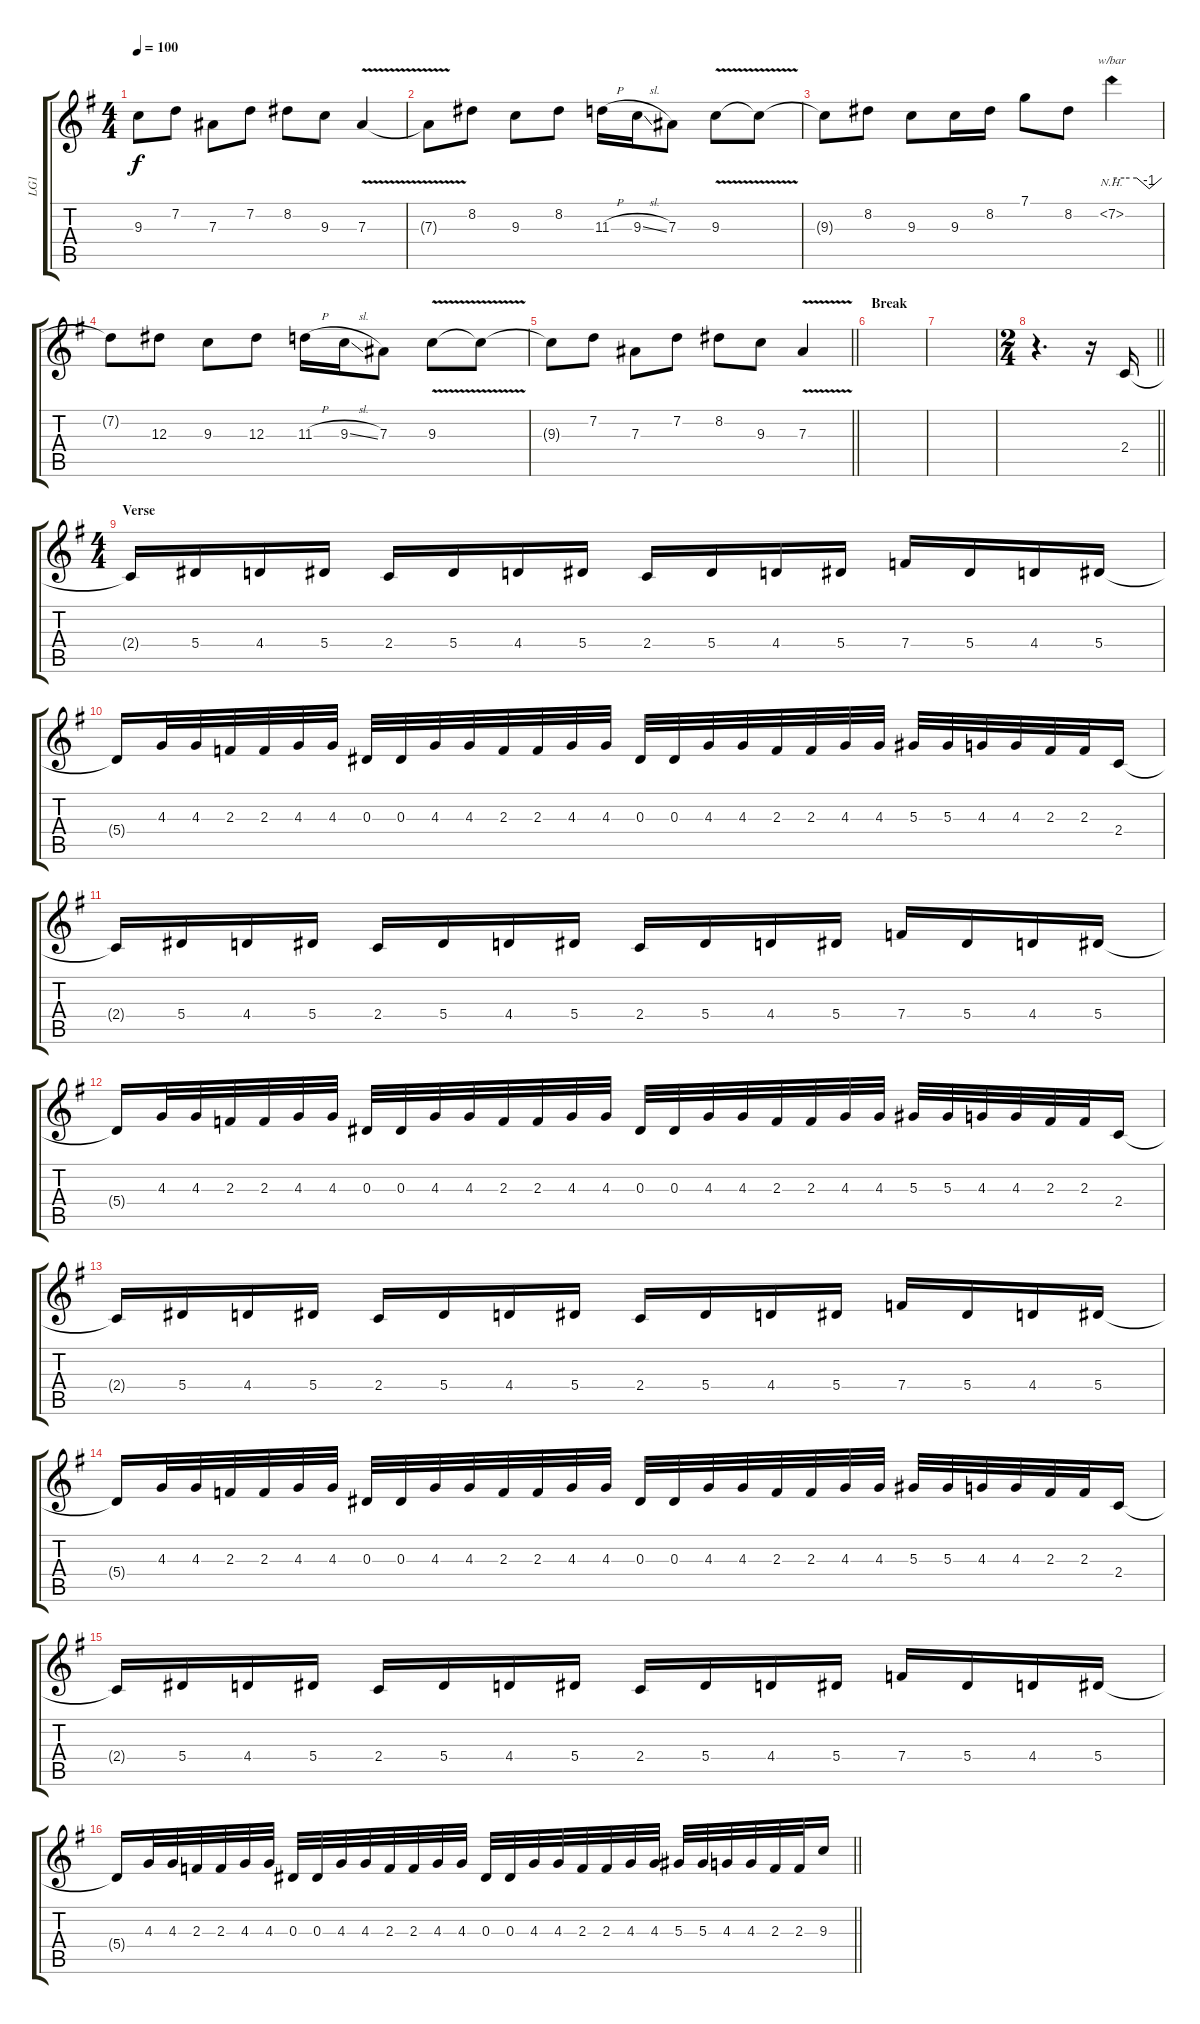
\track ("LG1" "LG1") {instrument distortionguitar}
\staff {score tabs}
\tuning (C4 G3 Eb3 Bb2 F2 C2) {hide}
\ts (4 4)
\tempo 100
\clef g2
\ks eminor
9.3{t}.8{dy f} 7.2.8 7.3.8 7.2.8 8.2.8 9.3.8 7.3{v}.4 |
7.3{t}.8 8.2.8 9.3.8 8.2.8 11.3{h}.16 9.3{sl}.16 7.3.8 9.3{v}.8 9.3{t}.8 |
9.3{t}.8 8.2.8 9.3.8 9.3.16 8.2.16 7.1.8 8.2.8 7.2{nh}.4{tbe (custom default 0 0 15 0 30 0 45 -4 60 0)} |
7.2{t}.8 12.3.8 9.3.8 12.3.8 11.3{h}.16 9.3{sl}.16 7.3.8 9.3{v}.8 9.3{t}.8 |
\barLineRight lightlight
9.3{t}.8 7.2.8 7.3.8 7.2.8 8.2.8 9.3.8 7.3{v}.4 |
\section ("" "Break")
|
|
\ts (2 4)
\barLineRight lightlight
r.4{d} r.16 2.4.16{balance 16} |
\ts (4 4)
\section ("" "Verse")
2.4{t}.16 5.4.16 4.4.16 5.4.16 2.4.16 5.4.16 4.4.16 5.4.16 2.4.16 5.4.16 4.4.16 5.4.16 7.4.16 5.4.16 4.4.16 5.4.16 |
5.4{t}.16 4.3.32 4.3.32 2.3.32 2.3.32 4.3.32 4.3.32 0.3.32 0.3.32 4.3.32 4.3.32 2.3.32 2.3.32 4.3.32 4.3.32 0.3.32 0.3.32 4.3.32 4.3.32 2.3.32 2.3.32 4.3.32 4.3.32 5.3.32 5.3.32 4.3.32 4.3.32 2.3.32 2.3.32 2.4.16 |
2.4{t}.16 5.4.16 4.4.16 5.4.16 2.4.16 5.4.16 4.4.16 5.4.16 2.4.16 5.4.16 4.4.16 5.4.16 7.4.16 5.4.16 4.4.16 5.4.16 |
5.4{t}.16 4.3.32 4.3.32 2.3.32 2.3.32 4.3.32 4.3.32 0.3.32 0.3.32 4.3.32 4.3.32 2.3.32 2.3.32 4.3.32 4.3.32 0.3.32 0.3.32 4.3.32 4.3.32 2.3.32 2.3.32 4.3.32 4.3.32 5.3.32 5.3.32 4.3.32 4.3.32 2.3.32 2.3.32 2.4.16 |
2.4{t}.16 5.4.16 4.4.16 5.4.16 2.4.16 5.4.16 4.4.16 5.4.16 2.4.16 5.4.16 4.4.16 5.4.16 7.4.16 5.4.16 4.4.16 5.4.16 |
5.4{t}.16 4.3.32 4.3.32 2.3.32 2.3.32 4.3.32 4.3.32 0.3.32 0.3.32 4.3.32 4.3.32 2.3.32 2.3.32 4.3.32 4.3.32 0.3.32 0.3.32 4.3.32 4.3.32 2.3.32 2.3.32 4.3.32 4.3.32 5.3.32 5.3.32 4.3.32 4.3.32 2.3.32 2.3.32 2.4.16 |
2.4{t}.16 5.4.16 4.4.16 5.4.16 2.4.16 5.4.16 4.4.16 5.4.16 2.4.16 5.4.16 4.4.16 5.4.16 7.4.16 5.4.16 4.4.16 5.4.16 |
\barLineRight lightlight
5.4{t}.16 4.3.32 4.3.32 2.3.32 2.3.32 4.3.32 4.3.32 0.3.32 0.3.32 4.3.32 4.3.32 2.3.32 2.3.32 4.3.32 4.3.32 0.3.32 0.3.32 4.3.32 4.3.32 2.3.32 2.3.32 4.3.32 4.3.32 5.3.32 5.3.32 4.3.32 4.3.32 2.3.32 2.3.32 9.3.16
